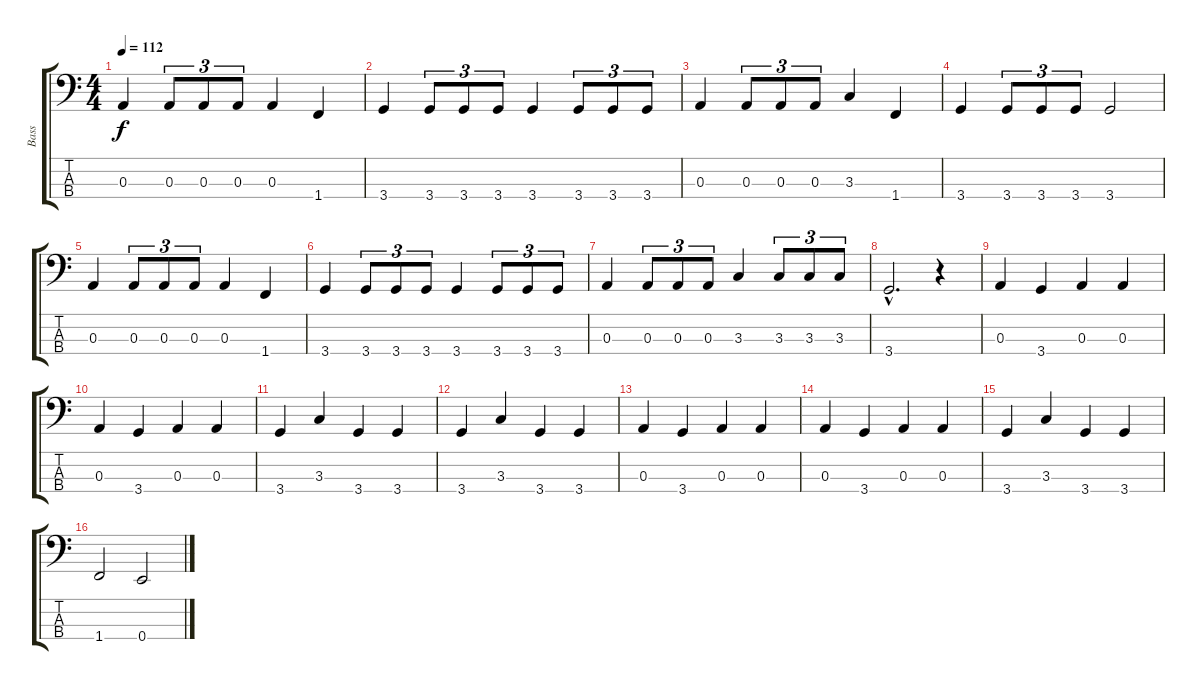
\track ("Bass" "Bass") {instrument electricbasspick}
\staff {score tabs}
\tuning (G2 D2 A1 E1) {hide}
\ts (4 4)
\tempo 112
\clef f4
\ks c
0.3.4{dy f} 0.3.8{tu (3 2)} 0.3.8{tu (3 2)} 0.3.8{tu (3 2)} 0.3.4 1.4.4 |
3.4.4 3.4.8{tu (3 2)} 3.4.8{tu (3 2)} 3.4.8{tu (3 2)} 3.4.4 3.4.8{tu (3 2)} 3.4.8{tu (3 2)} 3.4.8{tu (3 2)} |
0.3.4 0.3.8{tu (3 2)} 0.3.8{tu (3 2)} 0.3.8{tu (3 2)} 3.3.4 1.4.4 |
3.4.4 3.4.8{tu (3 2)} 3.4.8{tu (3 2)} 3.4.8{tu (3 2)} 3.4.2 |
0.3.4 0.3.8{tu (3 2)} 0.3.8{tu (3 2)} 0.3.8{tu (3 2)} 0.3.4 1.4.4 |
3.4.4 3.4.8{tu (3 2)} 3.4.8{tu (3 2)} 3.4.8{tu (3 2)} 3.4.4 3.4.8{tu (3 2)} 3.4.8{tu (3 2)} 3.4.8{tu (3 2)} |
0.3.4 0.3.8{tu (3 2)} 0.3.8{tu (3 2)} 0.3.8{tu (3 2)} 3.3.4 3.3.8{tu (3 2)} 3.3.8{tu (3 2)} 3.3.8{tu (3 2)} |
3.4{hac}.2{d} r.4 |
0.3.4 3.4.4 0.3.4 0.3.4 |
0.3.4 3.4.4 0.3.4 0.3.4 |
3.4.4 3.3.4 3.4.4 3.4.4 |
3.4.4 3.3.4 3.4.4 3.4.4 |
0.3.4 3.4.4 0.3.4 0.3.4 |
0.3.4 3.4.4 0.3.4 0.3.4 |
3.4.4 3.3.4 3.4.4 3.4.4 |
1.4.2 0.4.2
